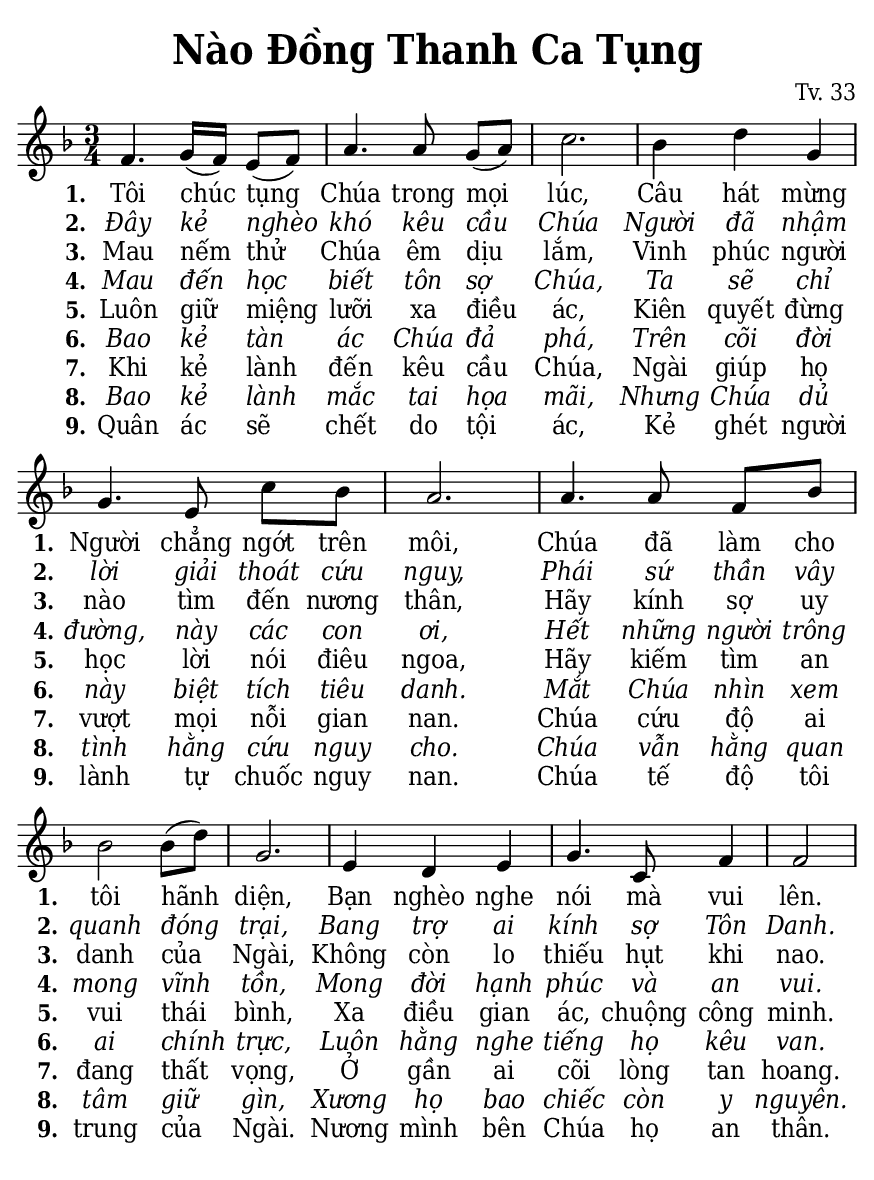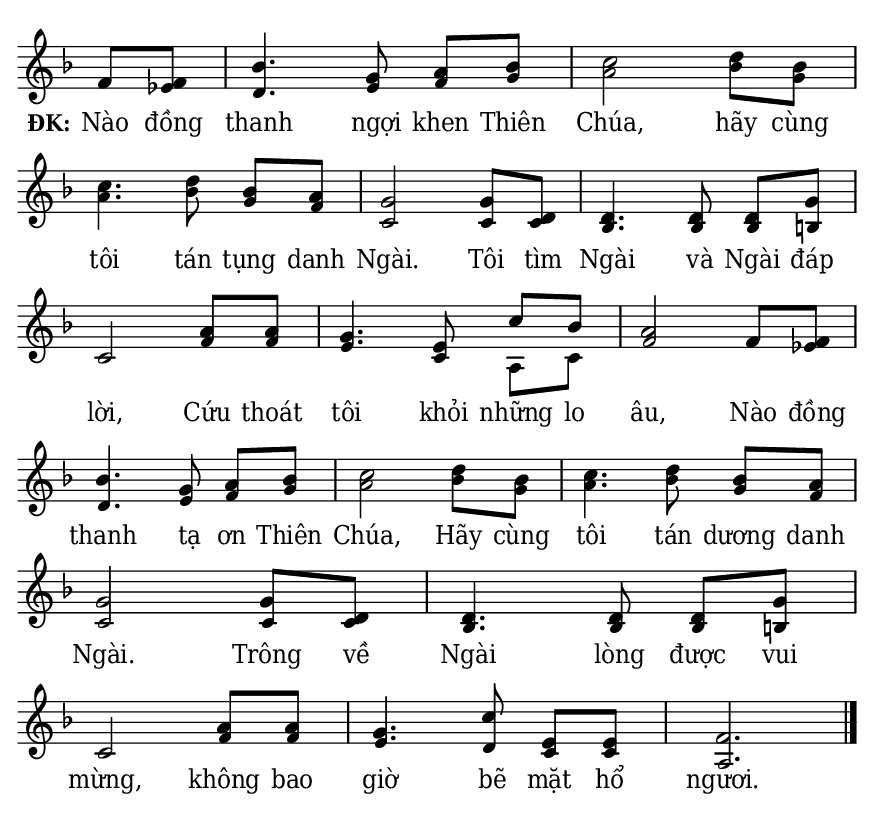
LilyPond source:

% Cài đặt chung\
\version "2.22.1"
\include "english.ly"

\header {
  title = \markup { \fontsize #1 "Nào Đồng Thanh Ca Tụng" }
  composer = "Tv. 33"
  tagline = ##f
}

% mã nguồn cho những chức năng chưa hỗ trợ trong phiên bản lilypond hiện tại
% cung cấp bởi cộng đồng lilypond khi gửi email đến lilypond-user@gnu.org
% Đổi kích thước nốt cho bè phụ
notBePhu =
#(define-music-function (font-size music) (number? ly:music?)
   (for-some-music
     (lambda (m)
       (if (music-is-of-type? m 'rhythmic-event)
           (begin
             (set! (ly:music-property m 'tweaks)
                   (cons `(font-size . ,font-size)
                         (ly:music-property m 'tweaks)))
             #t)
           #f))
     music)
   music)

% in số phiên khúc trên mỗi dòng
#(define (add-grob-definition grob-name grob-entry)
     (set! all-grob-descriptions
           (cons ((@@ (lily) completize-grob-entry)
                  (cons grob-name grob-entry))
                 all-grob-descriptions)))

#(add-grob-definition
    'StanzaNumberSpanner
    `((direction . ,LEFT)
      (font-series . bold)
      (padding . 1.0)
      (side-axis . ,X)
      (stencil . ,ly:text-interface::print)
      (X-offset . ,ly:side-position-interface::x-aligned-side)
      (Y-extent . ,grob::always-Y-extent-from-stencil)
      (meta . ((class . Spanner)
               (interfaces . (font-interface
                              side-position-interface
                              stanza-number-interface
                              text-interface))))))

\layout {
    \context {
      \Global
      \grobdescriptions #all-grob-descriptions
    }
    \context {
      \Score
      \remove Stanza_number_align_engraver
      \consists
        #(lambda (context)
           (let ((texts '())
                 (syllables '()))
             (make-engraver
              (acknowledgers
               ((stanza-number-interface engraver grob source-engraver)
                  (set! texts (cons grob texts)))
               ((lyric-syllable-interface engraver grob source-engraver)
                  (set! syllables (cons grob syllables))))
              ((stop-translation-timestep engraver)
                 (for-each
                  (lambda (text)
                    (for-each
                     (lambda (syllable)
                       (ly:pointer-group-interface::add-grob
                        text
                        'side-support-elements
                        syllable))
                     syllables))
                  texts)
                 (set! syllables '())))))
    }
    \context {
      \Lyrics
      \remove Stanza_number_engraver
      \consists
        #(lambda (context)
           (let ((text #f)
                 (last-stanza #f))
             (make-engraver
              ((process-music engraver)
                 (let ((stanza (ly:context-property context 'stanza #f)))
                   (if (and stanza (not (equal? stanza last-stanza)))
                       (let ((column (ly:context-property context
'currentCommandColumn)))
                         (set! last-stanza stanza)
                         (if text
                             (ly:spanner-set-bound! text RIGHT column))
                         (set! text (ly:engraver-make-grob engraver
'StanzaNumberSpanner '()))
                         (ly:grob-set-property! text 'text stanza)
                         (ly:spanner-set-bound! text LEFT column)))))
              ((finalize engraver)
                 (if text
                     (let ((column (ly:context-property context
'currentCommandColumn)))
                       (ly:spanner-set-bound! text RIGHT column)))))))
      \override StanzaNumberSpanner.horizon-padding = 10000
    }
}

stanzaReminderOff =
  \temporary \override StanzaNumberSpanner.after-line-breaking =
     #(lambda (grob)
        ;; Can be replaced with (not (first-broken-spanner? grob)) in 2.23.
        (if (let ((siblings (ly:spanner-broken-into (ly:grob-original grob))))
              (and (pair? siblings)
                   (not (eq? grob (car siblings)))))
            (ly:grob-suicide! grob)))

stanzaReminderOn = \undo \stanzaReminderOff
% kết thúc mã nguồn

% Nhạc phiên khúc
nhacPhienKhucSop = \relative c' {
  f4. g16 (f) e8 (f) |
  a4. a8 g (a) |
  c2. |
  bf4 d g, |
  g4. e8 c' bf |
  a2. |
  a4. a8 f bf |
  bf2 bf8 (d) |
  g,2. |
  e4 d e |
  g4. c,8 f4 |
  f2 \bar "|" \break
  
  f8 f |
  bf4. g8 a bf |
  c2 d8 bf |
  c4. d8 bf a |
  g2 g8 d |
  d4. d8 d g |
  c,2 a'8 a |
  g4. e8 c' [bf] |
  a2 f8 f |
  bf4. g8 a bf |
  c2 d8 bf |
  c4. d8 bf a |
  g2 g8 d |
  d4. d8 d g |
  c,2 a'8 a |
  g4. c8 e, e |
  f2. \bar "|."
}

nhacPhienKhucAlto = \relative c' {
  R2.*11
  r2
  f8 ef |
  d4. e8 f g |
  a2 bf8 g |
  a4. bf8 g f |
  c2 c8 c |
  bf4. bf8 bf b! |
  c2 f8 f |
  e4. c8 a c |
  f2 f8 ef |
  d4. e8 f g |
  a2 bf8 g |
  a4. bf8 g f |
  c2 c8 c |
  bf4. bf8 bf b! |
  c2 f8 f |
  e4. d8 c c |
  a2.
}

% Lời phiên khúc
loiPhienKhucSop = \lyrics {
  <<
    {
      \set stanza = "1."
      Tôi chúc tụng Chúa trong mọi lúc,
      Câu hát mừng Người chẳng ngớt trên môi,
      Chúa đã làm cho tôi hãnh diện,
      Bạn nghèo nghe nói mà vui lên.
    }
    \new Lyrics {
	    \set associatedVoice = "beSop"
	    \set stanza = "2."
      \override Lyrics.LyricText.font-shape = #'italic
	    Đây kẻ nghèo khó kêu cầu Chúa
	    Người đã nhậm lời giải thoát cứu nguy,
	    Phái sứ thần vây quanh đóng trại,
	    Bang trợ ai kính sợ Tôn Danh.
    }
    \new Lyrics {
	    \set associatedVoice = "beSop"
	    \set stanza = "3."
	    Mau nếm thử Chúa êm dịu lắm,
	    Vinh phúc người nào tìm đến nương thân,
	    Hãy kính sợ uy danh của Ngài,
	    Không còn lo thiếu hụt khi nao.
    }
    \new Lyrics {
	    \set associatedVoice = "beSop"
	    \set stanza = "4."
      \override Lyrics.LyricText.font-shape = #'italic
	    Mau đến học biết tôn sợ Chúa,
	    Ta sẽ chỉ đường, này các con ơi,
	    Hết những người trông mong vĩnh tồn,
	    Mong đời hạnh phúc và an vui.
    }
    \new Lyrics {
	    \set associatedVoice = "beSop"
	    \set stanza = "5."
	    Luôn giữ miệng lưỡi xa điều ác,
	    Kiên quyết đừng học lời nói điêu ngoa,
	    Hãy kiếm tìm an vui thái bình,
	    Xa điều gian ác, chuộng công minh.
    }
    \new Lyrics {
	    \set associatedVoice = "beSop"
	    \set stanza = "6."
      \override Lyrics.LyricText.font-shape = #'italic
	    Bao kẻ tàn ác Chúa đả phá,
	    Trên cõi đời này biệt tích tiêu danh.
	    Mắt Chúa nhìn xem ai chính trực,
	    Luôn hằng nghe tiếng họ kêu van.
    }
    \new Lyrics {
	    \set associatedVoice = "beSop"
	    \set stanza = "7."
	    Khi kẻ lành đến kêu cầu Chúa,
	    Ngài giúp họ vượt mọi nỗi gian nan.
	    Chúa cứu độ ai đang thất vọng,
	    Ở gần ai cõi lòng tan hoang.
    }
    \new Lyrics {
	    \set associatedVoice = "beSop"
	    \set stanza = "8."
      \override Lyrics.LyricText.font-shape = #'italic
	    Bao kẻ lành mắc tai họa mãi,
	    Nhưng Chúa dủ tình hằng cứu nguy cho.
	    Chúa vẫn hằng quan tâm giữ gìn,
	    Xương họ bao chiếc còn y nguyên.
    }
    \new Lyrics {
	    \set associatedVoice = "beSop"
	    \set stanza = "9."
	    Quân ác sẽ chết do tội ác,
	    Kẻ ghét người lành tự chuốc nguy nan.
	    Chúa tế độ tôi trung của Ngài.
	    Nương mình bên Chúa họ an thân.
    }
  >>
  \stanzaReminderOff
  \set stanza = "ĐK:"
  Nào đồng thanh ngợi khen Thiên Chúa,
  hãy cùng tôi tán tụng danh Ngài.
  Tôi tìm Ngài và Ngài đáp lời,
  Cứu thoát tôi khỏi những lo âu,
  Nào đồng thanh tạ ơn Thiên Chúa,
  Hãy cùng tôi tán dương danh Ngài.
  Trông về Ngài lòng được vui mừng,
  không bao giờ bẽ mặt hổ ngươi.
}

% Dàn trang
\paper {
  #(set-paper-size "a5")
  top-margin = 3\mm
  bottom-margin = 3\mm
  left-margin = 3\mm
  right-margin = 3\mm
  indent = #0
  #(define fonts
	 (make-pango-font-tree "Deja Vu Serif Condensed"
	 		       "Deja Vu Serif Condensed"
			       "Deja Vu Serif Condensed"
			       (/ 20 20)))
  print-page-number = ##f
  ragged-bottom = ##t
  system-system-spacing = #'((basic-distance . 0.1) (padding . 2))
}

TongNhip = {
  \key f \major \time 3/4
  \set Timing.beamExceptions = #'()
  \set Timing.baseMoment = #(ly:make-moment 1/4)
}

\score {
  \new ChoirStaff <<
    \new Staff \with {
        \consists "Merge_rests_engraver"
        printPartCombineTexts = ##f
      }
      <<
      \new Voice \TongNhip \partCombine 
        \nhacPhienKhucSop
        \notBePhu -1 { \nhacPhienKhucAlto }
      \new NullVoice = beSop \nhacPhienKhucSop
      \new Lyrics \lyricsto beSop \loiPhienKhucSop
      >>
  >>
  \layout {
    \override Lyrics.LyricSpace.minimum-distance = #1
    \override Score.BarNumber.break-visibility = ##(#f #f #f)
    \override Score.SpacingSpanner.uniform-stretching = ##t
  } 
}
